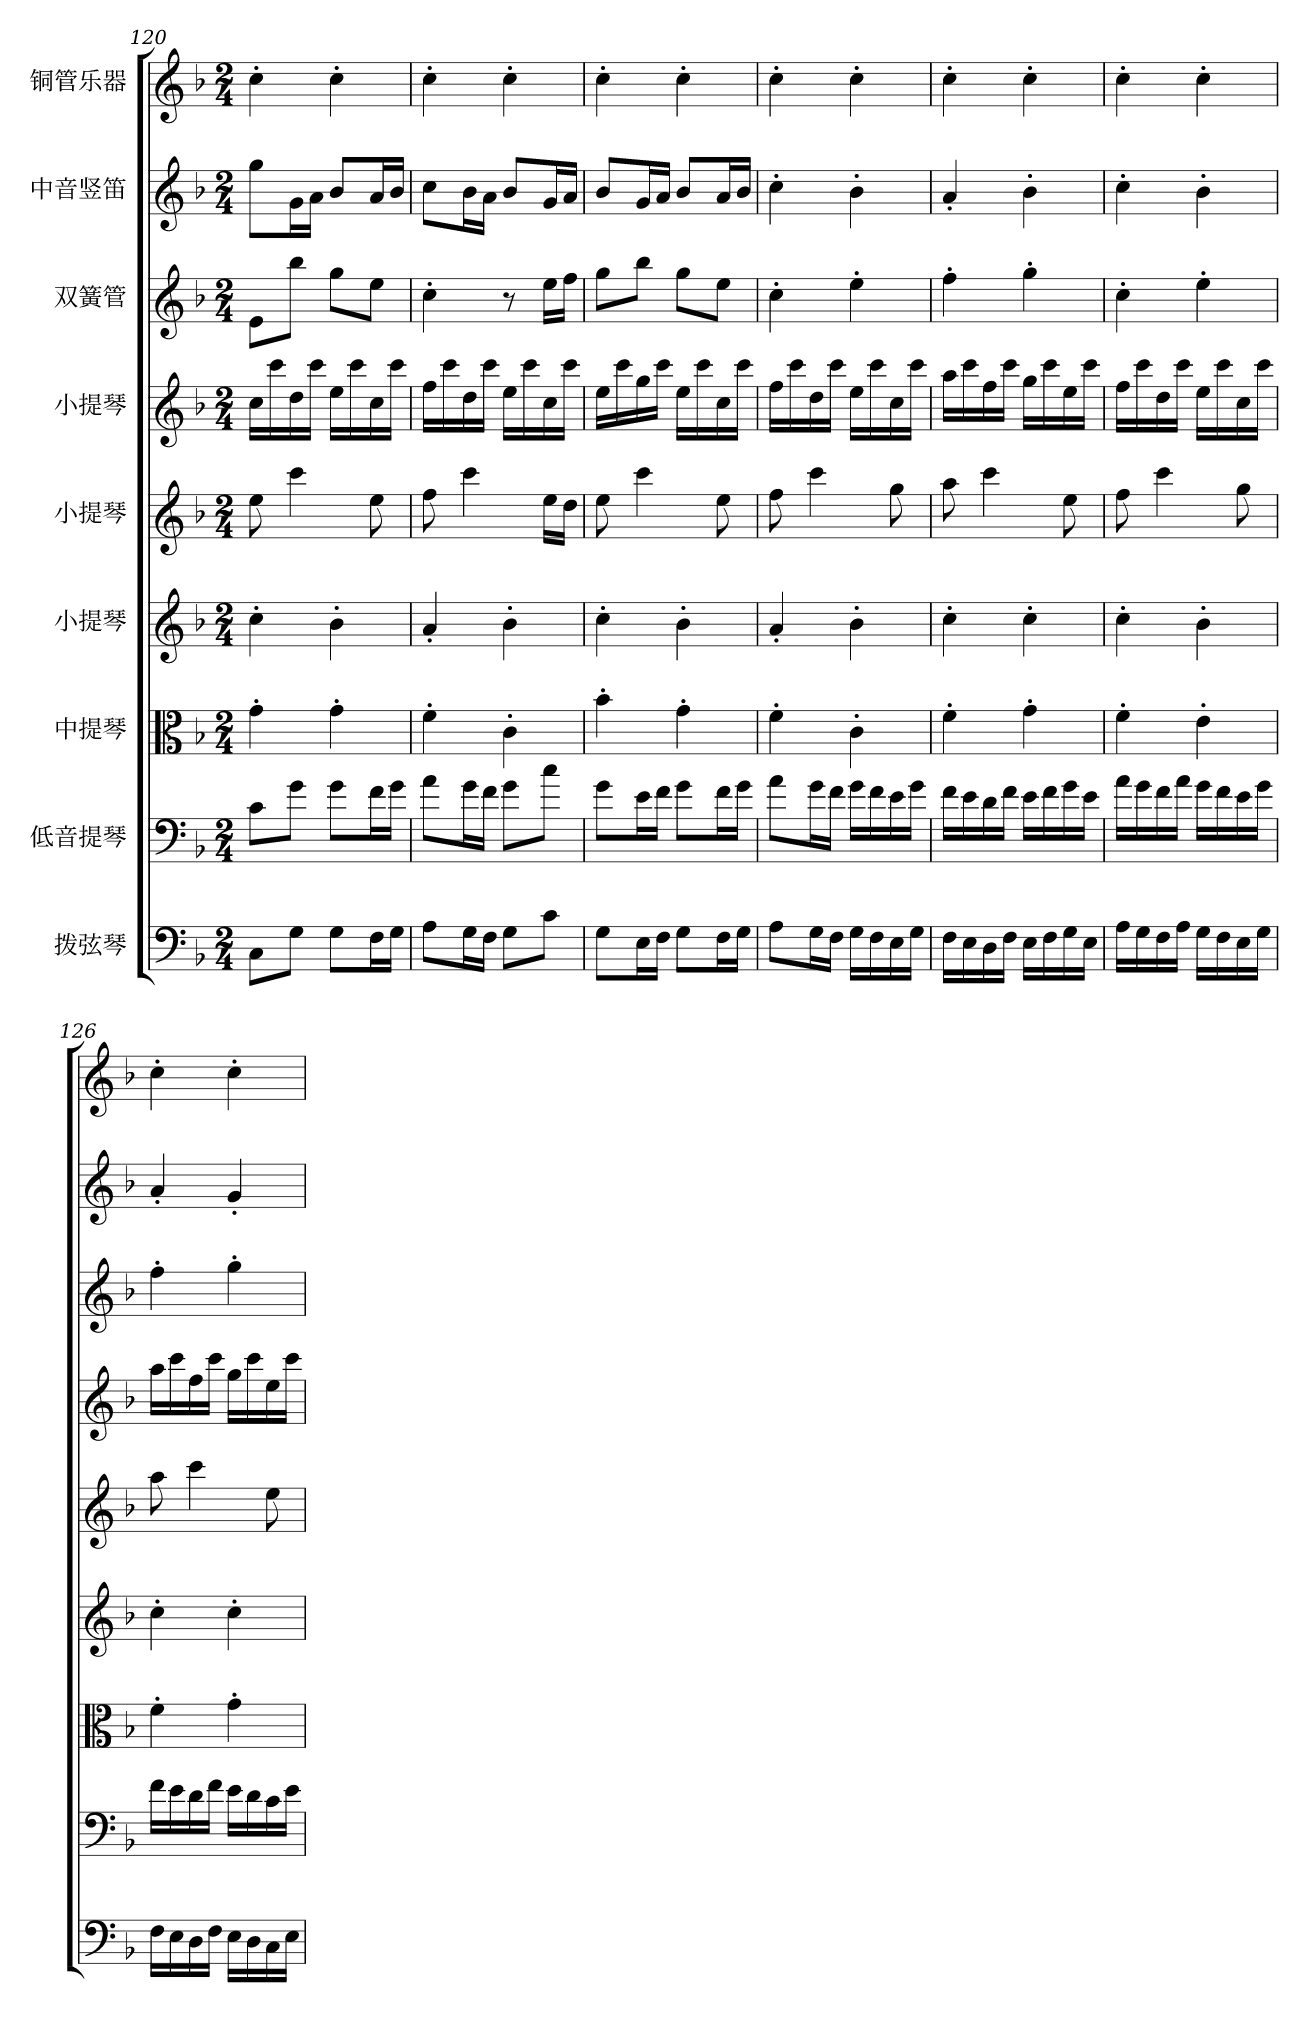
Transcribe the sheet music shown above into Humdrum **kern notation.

**kern	**kern	**kern	**kern	**kern	**kern	**kern	**kern	**kern
*part9	*part8	*part7	*part6	*part5	*part4	*part3	*part2	*part1
*staff9	*staff8	*staff7	*staff6	*staff5	*staff4	*staff3	*staff2	*staff1
*I"拨弦琴	*I"低音提琴	*I"中提琴	*I"小提琴	*I"小提琴	*I"小提琴	*I"双簧管	*I"中音竖笛	*I"铜管乐器
*clefF4	*clefF4	*clefC3	*clefG2	*clefG2	*clefG2	*clefG2	*clefG2	*clefG2
*	*ITrd7c12	*	*	*	*	*	*	*
*k[b-]	*k[b-]	*k[b-]	*k[b-]	*k[b-]	*k[b-]	*k[b-]	*k[b-]	*k[b-]
*M2/4	*M2/4	*M2/4	*M2/4	*M2/4	*M2/4	*M2/4	*M2/4	*M2/4
=120	=120	=120	=120	=120	=120	=120	=120	=120
8C\L	8C\L	4g'\	4cc'\	8ee\	16cc\LL	8e\L	8gg\L	4cc'\
.	.	.	.	.	16ccc\	.	.	.
8G\J	8G\J	.	.	4ccc\	16dd\	8bb-\J	16g\L	.
.	.	.	.	.	16ccc\JJ	.	16a\JJ	.
8G\L	8G\L	4g'\	4b-'\	.	16ee\LL	8gg\L	8b-/L	4cc'\
.	.	.	.	.	16ccc\	.	.	.
16F\L	16F\L	.	.	8ee\	16cc\	8ee\J	16a/L	.
16G\JJ	16G\JJ	.	.	.	16ccc\JJ	.	16b-/JJ	.
!!LO:PB:g=z
=121	=121	=121	=121	=121	=121	=121	=121	=121
8A\L	8A\L	4f'\	4a'/	8ff\	16ff\LL	4cc'\	8cc\L	4cc'\
.	.	.	.	.	16ccc\	.	.	.
16G\L	16G\L	.	.	4ccc\	16dd\	.	16b-\L	.
16F\JJ	16F\JJ	.	.	.	16ccc\JJ	.	16a\JJ	.
8G\L	8G\L	4c'\	4b-'\	.	16ee\LL	8r	8b-/L	4cc'\
.	.	.	.	.	16ccc\	.	.	.
8c\J	8c\J	.	.	16ee\LL	16cc\	16ee\LL	16g/L	.
.	.	.	.	16dd\JJ	16ccc\JJ	16ff\JJ	16a/JJ	.
=122	=122	=122	=122	=122	=122	=122	=122	=122
8G\L	8G\L	4b-'\	4cc'\	8ee\	16ee\LL	8gg\L	8b-/L	4cc'\
.	.	.	.	.	16ccc\	.	.	.
16E\L	16E\L	.	.	4ccc\	16gg\	8bb-\J	16g/L	.
16F\JJ	16F\JJ	.	.	.	16ccc\JJ	.	16a/JJ	.
8G\L	8G\L	4g'\	4b-'\	.	16ee\LL	8gg\L	8b-/L	4cc'\
.	.	.	.	.	16ccc\	.	.	.
16F\L	16F\L	.	.	8ee\	16cc\	8ee\J	16a/L	.
16G\JJ	16G\JJ	.	.	.	16ccc\JJ	.	16b-/JJ	.
=123	=123	=123	=123	=123	=123	=123	=123	=123
8A\L	8A\L	4f'\	4a'/	8ff\	16ff\LL	4cc'\	4cc'\	4cc'\
.	.	.	.	.	16ccc\	.	.	.
16G\L	16G\L	.	.	4ccc\	16dd\	.	.	.
16F\JJ	16F\JJ	.	.	.	16ccc\JJ	.	.	.
16G\LL	16G\LL	4c'\	4b-'\	.	16ee\LL	4ee'\	4b-'\	4cc'\
16F\	16F\	.	.	.	16ccc\	.	.	.
16E\	16E\	.	.	8gg\	16cc\	.	.	.
16G\JJ	16G\JJ	.	.	.	16ccc\JJ	.	.	.
=124	=124	=124	=124	=124	=124	=124	=124	=124
16F\LL	16F\LL	4f'\	4cc'\	8aa\	16aa\LL	4ff'\	4a'/	4cc'\
16E\	16E\	.	.	.	16ccc\	.	.	.
16D\	16D\	.	.	4ccc\	16ff\	.	.	.
16F\JJ	16F\JJ	.	.	.	16ccc\JJ	.	.	.
16E\LL	16E\LL	4g'\	4cc'\	.	16gg\LL	4gg'\	4b-'\	4cc'\
16F\	16F\	.	.	.	16ccc\	.	.	.
16G\	16G\	.	.	8ee\	16ee\	.	.	.
16E\JJ	16E\JJ	.	.	.	16ccc\JJ	.	.	.
!!LO:PB:g=z
=125	=125	=125	=125	=125	=125	=125	=125	=125
16A\LL	16A\LL	4f'\	4cc'\	8ff\	16ff\LL	4cc'\	4cc'\	4cc'\
16G\	16G\	.	.	.	16ccc\	.	.	.
16F\	16F\	.	.	4ccc\	16dd\	.	.	.
16A\JJ	16A\JJ	.	.	.	16ccc\JJ	.	.	.
16G\LL	16G\LL	4e'\	4b-'\	.	16ee\LL	4ee'\	4b-'\	4cc'\
16F\	16F\	.	.	.	16ccc\	.	.	.
16E\	16E\	.	.	8gg\	16cc\	.	.	.
16G\JJ	16G\JJ	.	.	.	16ccc\JJ	.	.	.
=126	=126	=126	=126	=126	=126	=126	=126	=126
16F\LL	16F\LL	4f'\	4cc'\	8aa\	16aa\LL	4ff'\	4a'/	4cc'\
16E\	16E\	.	.	.	16ccc\	.	.	.
16D\	16D\	.	.	4ccc\	16ff\	.	.	.
16F\JJ	16F\JJ	.	.	.	16ccc\JJ	.	.	.
16E\LL	16E\LL	4g'\	4cc'\	.	16gg\LL	4gg'\	4g'/	4cc'\
16D\	16D\	.	.	.	16ccc\	.	.	.
16C\	16C\	.	.	8ee\	16ee\	.	.	.
16E\JJ	16E\JJ	.	.	.	16ccc\JJ	.	.	.
=	=	=	=	=	=	=	=	=
*-	*-	*-	*-	*-	*-	*-	*-	*-
